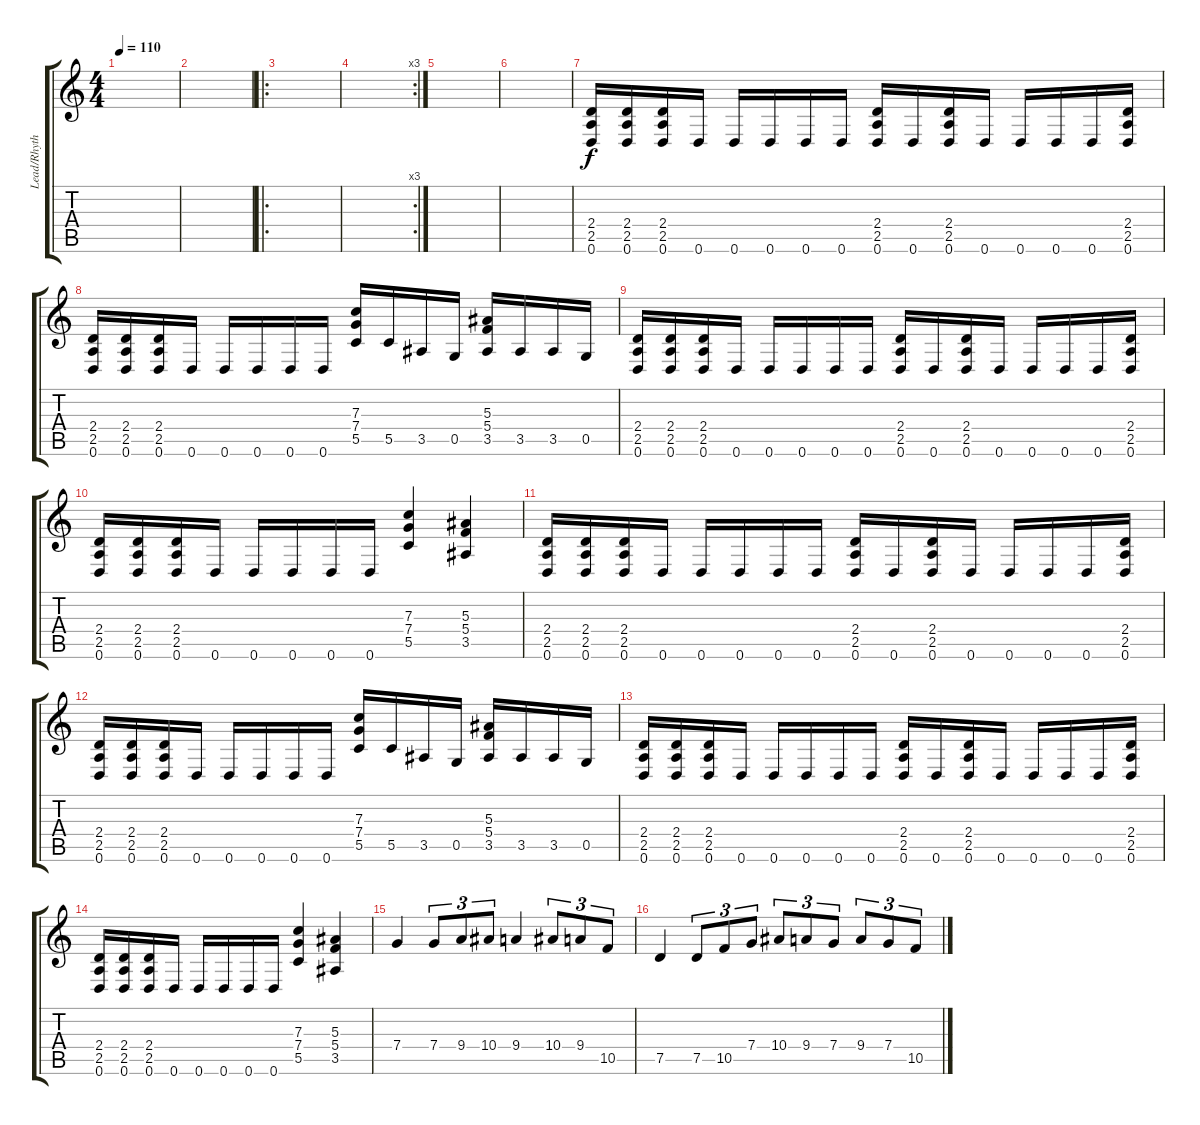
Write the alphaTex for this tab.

\track ("Lead/Rhythm" "Lead/Rhyth") {instrument distortionguitar}
\staff {score tabs}
\tuning (D4 A3 F3 C3 G2 D2) {hide}
\ts (4 4)
\tempo 110
\clef g2
\ks c
|
|
\ro
|
\rc 3
|
|
|
(2.4 2.5 0.6).16 (2.4 2.5 0.6).16 (2.4 2.5 0.6).16 0.6.16 0.6.16 0.6.16 0.6.16 0.6.16 (2.4 2.5 0.6).16 0.6.16 (2.4 2.5 0.6).16 0.6.16 0.6.16 0.6.16 0.6.16 (2.4 2.5 0.6).16 |
(2.4 2.5 0.6).16 (2.4 2.5 0.6).16 (2.4 2.5 0.6).16 0.6.16 0.6.16 0.6.16 0.6.16 0.6.16 (7.3 7.4 5.5).16 5.5.16 3.5.16 0.5.16 (5.3 5.4 3.5).16 3.5.16 3.5.16 0.5.16 |
(2.4 2.5 0.6).16 (2.4 2.5 0.6).16 (2.4 2.5 0.6).16 0.6.16 0.6.16 0.6.16 0.6.16 0.6.16 (2.4 2.5 0.6).16 0.6.16 (2.4 2.5 0.6).16 0.6.16 0.6.16 0.6.16 0.6.16 (2.4 2.5 0.6).16 |
(2.4 2.5 0.6).16 (2.4 2.5 0.6).16 (2.4 2.5 0.6).16 0.6.16 0.6.16 0.6.16 0.6.16 0.6.16 (7.3 7.4 5.5).4 (5.3 5.4 3.5).4 |
(2.4 2.5 0.6).16 (2.4 2.5 0.6).16 (2.4 2.5 0.6).16 0.6.16 0.6.16 0.6.16 0.6.16 0.6.16 (2.4 2.5 0.6).16 0.6.16 (2.4 2.5 0.6).16 0.6.16 0.6.16 0.6.16 0.6.16 (2.4 2.5 0.6).16 |
(2.4 2.5 0.6).16 (2.4 2.5 0.6).16 (2.4 2.5 0.6).16 0.6.16 0.6.16 0.6.16 0.6.16 0.6.16 (7.3 7.4 5.5).16 5.5.16 3.5.16 0.5.16 (5.3 5.4 3.5).16 3.5.16 3.5.16 0.5.16 |
(2.4 2.5 0.6).16 (2.4 2.5 0.6).16 (2.4 2.5 0.6).16 0.6.16 0.6.16 0.6.16 0.6.16 0.6.16 (2.4 2.5 0.6).16 0.6.16 (2.4 2.5 0.6).16 0.6.16 0.6.16 0.6.16 0.6.16 (2.4 2.5 0.6).16 |
(2.4 2.5 0.6).16 (2.4 2.5 0.6).16 (2.4 2.5 0.6).16 0.6.16 0.6.16 0.6.16 0.6.16 0.6.16 (7.3 7.4 5.5).4 (5.3 5.4 3.5).4 |
7.4.4 7.4.8{tu (3 2)} 9.4.8{tu (3 2)} 10.4.8{tu (3 2)} 9.4.4 10.4.8{tu (3 2)} 9.4.8{tu (3 2)} 10.5.8{tu (3 2)} |
7.5.4 7.5.8{tu (3 2)} 10.5.8{tu (3 2)} 7.4.8{tu (3 2)} 10.4.8{tu (3 2)} 9.4.8{tu (3 2)} 7.4.8{tu (3 2)} 9.4.8{tu (3 2)} 7.4.8{tu (3 2)} 10.5.8{tu (3 2)}
